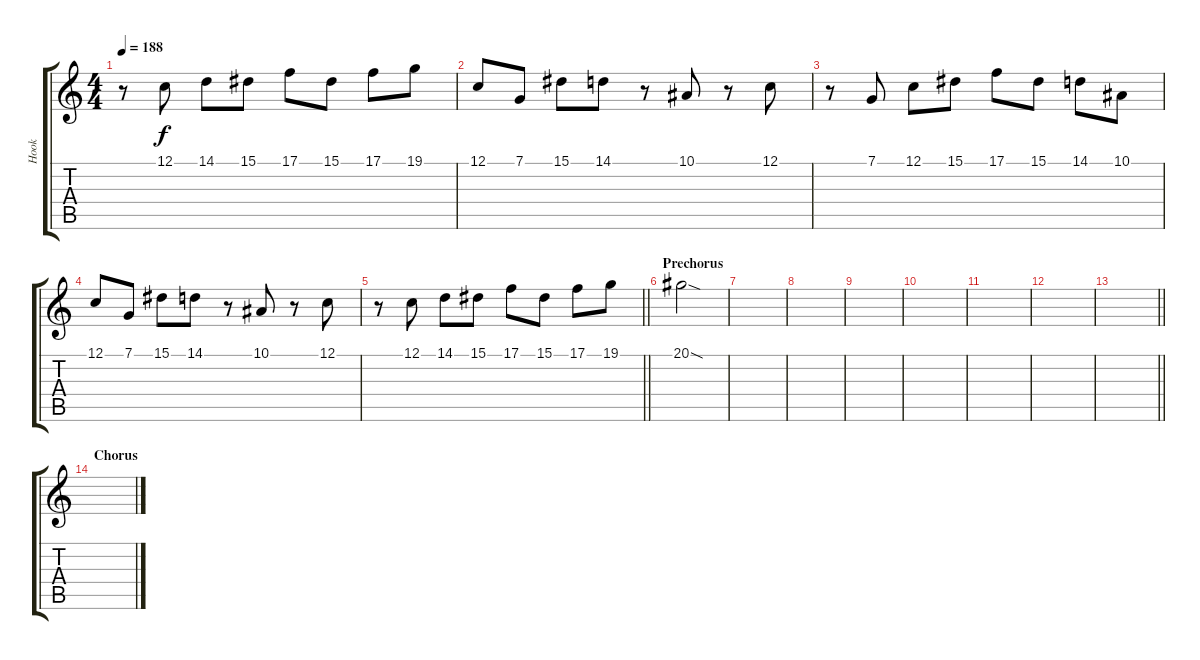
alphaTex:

\track ("Hook" "Hook") {instrument lead1square}
\staff {score tabs}
\tuning (C4 G3 Eb3 Bb2 F2 C2) {hide}
\ts (4 4)
\tempo 188
\clef g2
\ks c
r.8{dy f} 12.1.8 14.1.8 15.1.8 17.1.8 15.1.8 17.1.8 19.1.8 |
12.1.8 7.1.8 15.1.8 14.1.8 r.8 10.1.8 r.8 12.1.8 |
r.8 7.1.8 12.1.8 15.1.8 17.1.8 15.1.8 14.1.8 10.1.8 |
12.1.8 7.1.8 15.1.8 14.1.8 r.8 10.1.8 r.8 12.1.8 |
\barLineRight lightlight
r.8 12.1.8 14.1.8 15.1.8 17.1.8 15.1.8 17.1.8 19.1.8 |
\section ("" "Prechorus")
20.1{sod}.2 |
|
|
|
|
|
|
\barLineRight lightlight
|
\section ("" "Chorus")
